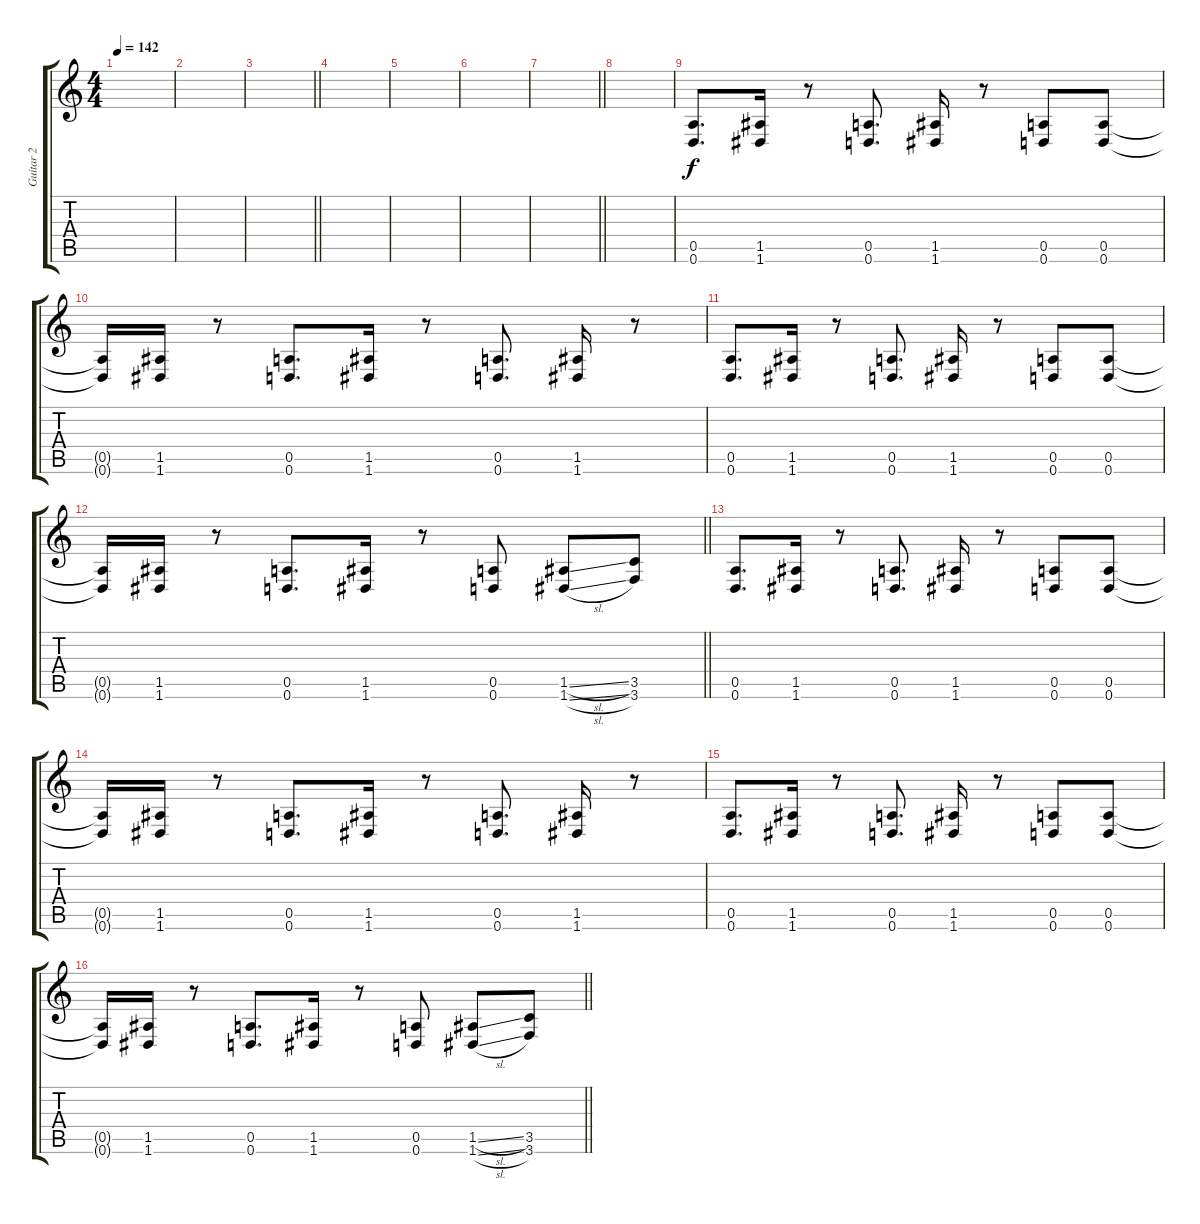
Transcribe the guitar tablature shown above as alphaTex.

\track ("Guitar 2" "Guitar 2") {instrument distortionguitar}
\staff {score tabs}
\tuning (E4 B3 G3 D3 A2 D2) {hide}
\ts (4 4)
\tempo 142
\clef g2
\ks c
|
|
\barLineRight lightlight
|
|
|
|
\barLineRight lightlight
|
|
(0.5 0.6).8{d} (1.5 1.6).16 r.8 (0.5 0.6).8{d} (1.5 1.6).16 r.8 (0.5 0.6).8 (0.5 0.6).8 |
(0.5{t} 0.6{t}).16 (1.5 1.6).16 r.8 (0.5 0.6).8{d} (1.5 1.6).16 r.8 (0.5 0.6).8{d} (1.5 1.6).16 r.8 |
(0.5 0.6).8{d} (1.5 1.6).16 r.8 (0.5 0.6).8{d} (1.5 1.6).16 r.8 (0.5 0.6).8 (0.5 0.6).8 |
\barLineRight lightlight
(0.5{t} 0.6{t}).16 (1.5 1.6).16 r.8 (0.5 0.6).8{d} (1.5 1.6).16 r.8 (0.5 0.6).8 (1.5{sl} 1.6{sl}).8 (3.5 3.6).8 |
(0.5 0.6).8{d} (1.5 1.6).16 r.8 (0.5 0.6).8{d} (1.5 1.6).16 r.8 (0.5 0.6).8 (0.5 0.6).8 |
(0.5{t} 0.6{t}).16 (1.5 1.6).16 r.8 (0.5 0.6).8{d} (1.5 1.6).16 r.8 (0.5 0.6).8{d} (1.5 1.6).16 r.8 |
(0.5 0.6).8{d} (1.5 1.6).16 r.8 (0.5 0.6).8{d} (1.5 1.6).16 r.8 (0.5 0.6).8 (0.5 0.6).8 |
\barLineRight lightlight
(0.5{t} 0.6{t}).16 (1.5 1.6).16 r.8 (0.5 0.6).8{d} (1.5 1.6).16 r.8 (0.5 0.6).8 (1.5{sl} 1.6{sl}).8 (3.5 3.6).8
